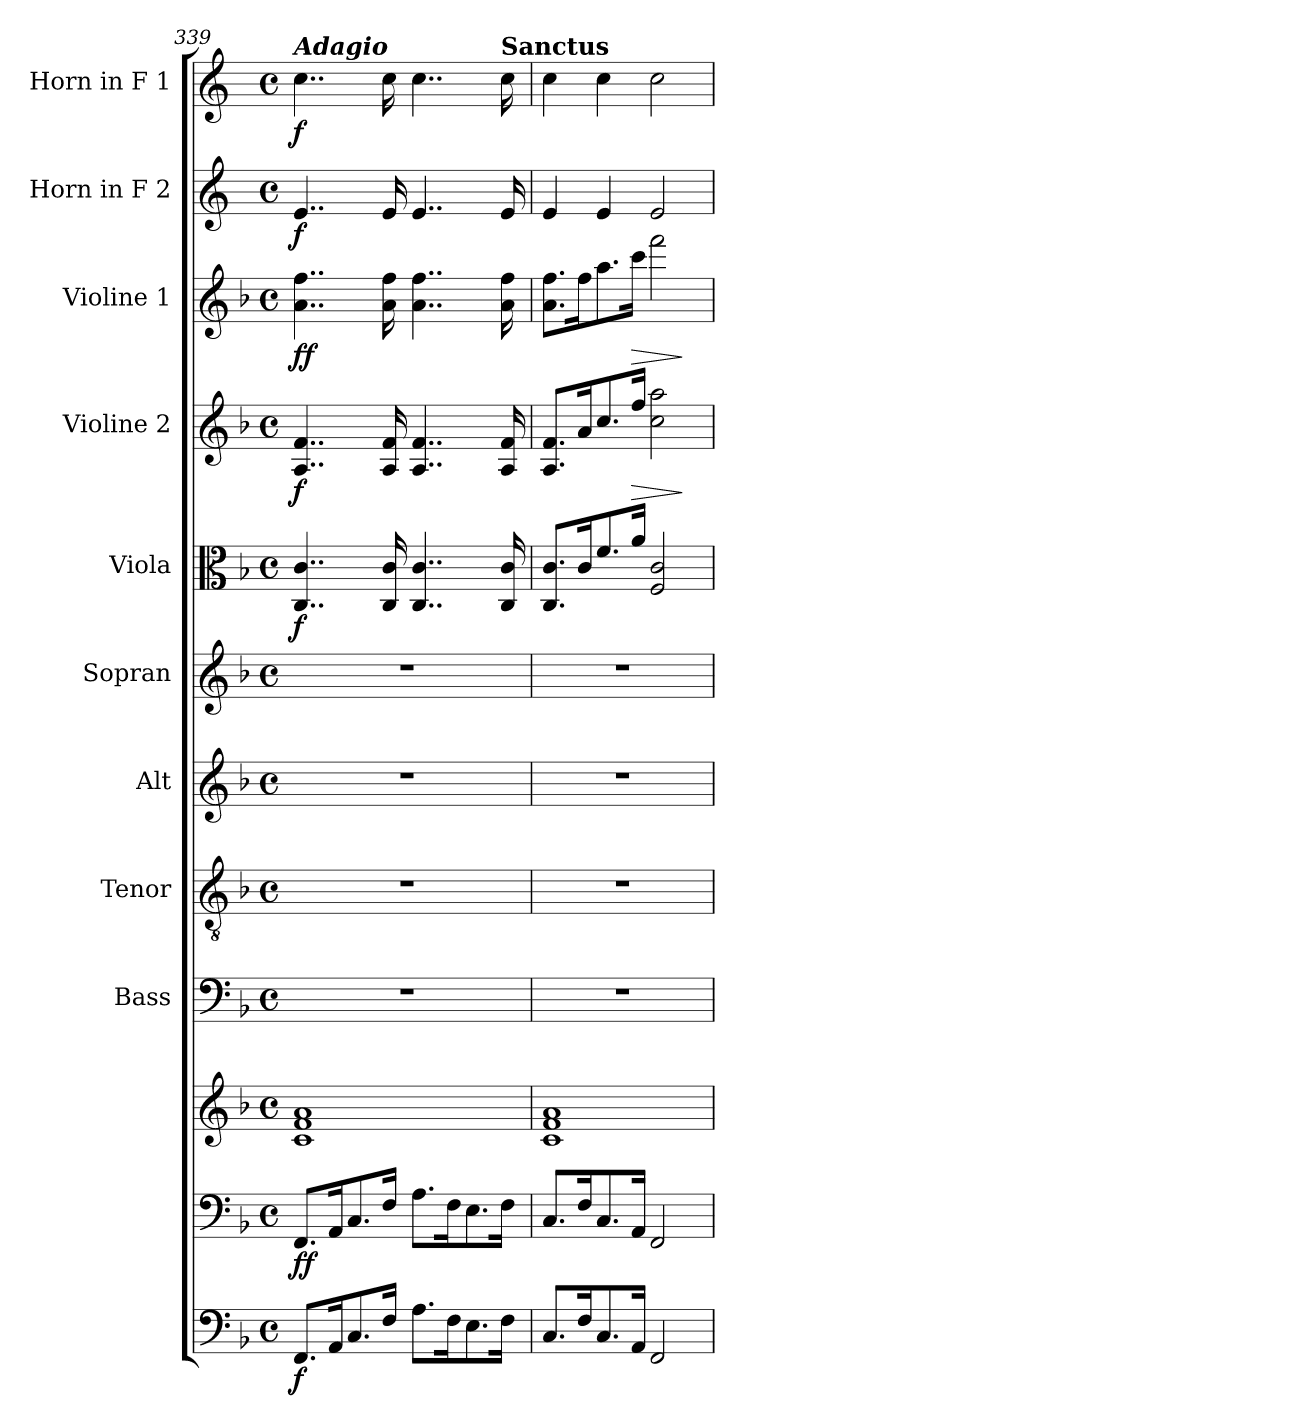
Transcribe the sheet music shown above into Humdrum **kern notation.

**kern	**dynam	**kern	**kern	**dynam	**kern	**kern	**kern	**kern	**kern	**dynam	**kern	**dynam	**kern	**dynam	**kern	**dynam	**kern	**dynam
*part11	*part11	*part10	*part10	*part10	*part9	*part8	*part7	*part6	*part5	*part5	*part4	*part4	*part3	*part3	*part2	*part2	*part1	*part1
*staff12	*staff12	*staff11	*staff10	*staff10/11	*staff9	*staff8	*staff7	*staff6	*staff5	*staff5	*staff4	*staff4	*staff3	*staff3	*staff2	*staff2	*staff1	*staff1
*	*	*	*	*	*I"Bass	*I"Tenor	*I"Alt	*I"Sopran	*I"Viola	*	*I"Violine 2	*	*I"Violine 1	*	*I"Horn in F 2	*	*I"Horn in F 1	*
*	*	*	*	*	*I'B.	*I'T.	*I'A.	*I'S.	*I'Vla.	*	*I'Vl. 2	*	*I'Vl. 1	*	*	*	*	*
!!LO:PB:g=z
*clefF4	*	*clefF4	*clefG2	*	*clefF4	*clefGv2	*clefG2	*clefG2	*clefC3	*	*clefG2	*	*clefG2	*	*clefG2	*	*clefG2	*
*ITrd4c7	*	*	*	*	*	*	*	*	*	*	*	*	*	*	*ITrd4c7	*	*ITrd4c7	*
*k[b-e-]	*	*k[b-]	*k[b-]	*	*k[b-]	*k[b-]	*k[b-]	*k[b-]	*k[b-]	*	*k[b-]	*	*k[b-]	*	*k[b-]	*	*k[b-]	*
*B-:	*	*F:	*F:	*	*F:	*F:	*F:	*F:	*F:	*	*F:	*	*F:	*	*F:	*	*F:	*
*M4/4	*	*M4/4	*M4/4	*	*M4/4	*M4/4	*M4/4	*M4/4	*M4/4	*	*M4/4	*	*M4/4	*	*M4/4	*	*M4/4	*
*met(c)	*	*met(c)	*met(c)	*	*met(c)	*met(c)	*met(c)	*met(c)	*met(c)	*	*met(c)	*	*met(c)	*	*met(c)	*	*met(c)	*
=339	=339	=339	=339	=339	=339	=339	=339	=339	=339	=339	=339	=339	=339	=339	=339	=339	=339	=339
!	!	!	!	!	!	!	!	!	!	!	!	!	!	!	!	!	!LO:TX:a:Bi:t=Adagio	!
!	!LO:DY:b	!	!	!LO:DY:b=2	!	!	!	!	!	!	!	!	!	!	!	!	!	!
!	!	!	!	!LO:DY:n=1:b	!	!	!	!	!	!LO:DY:b	!	!LO:DY:b	!	!LO:DY:b	!	!LO:DY:b	!	!LO:DY:b
8.BBB-/L	f	8.FF/L	1c 1f 1a	f f	1r	1r	1r	1r	4..C/ 4..c/	f	4..A/ 4..f/	f	4..a\ 4..ff\	ff	4..A/	f	4..f\	f
16DD/k	.	16AA/k	.	.	.	.	.	.	.	.	.	.	.	.	.	.	.	.
8.FF/	.	8.C/	.	.	.	.	.	.	.	.	.	.	.	.	.	.	.	.
16BB-/Jk	.	16F/Jk	.	.	.	.	.	.	16C/ 16c/	.	16A/ 16f/	.	16a\ 16ff\	.	16A/	.	16f\	.
8.D\L	.	8.A\L	.	.	.	.	.	.	4..C/ 4..c/	.	4..A/ 4..f/	.	4..a\ 4..ff\	.	4..A/	.	4..f\	.
16BB-\k	.	16F\k	.	.	.	.	.	.	.	.	.	.	.	.	.	.	.	.
8.AA\	.	8.E\	.	.	.	.	.	.	.	.	.	.	.	.	.	.	.	.
!	!	!	!	!	!	!	!	!	!	!	!	!	!	!	!	!	!LO:TX:a:B:t=Sanctus	!
16BB-\Jk	.	16F\Jk	.	.	.	.	.	.	16C/ 16c/	.	16A/ 16f/	.	16a\ 16ff\	.	16A/	.	16f\	.
=340	=340	=340	=340	=340	=340	=340	=340	=340	=340	=340	=340	=340	=340	=340	=340	=340	=340	=340
8.FF/L	.	8.C/L	1c 1f 1a	.	1r	1r	1r	1r	8.C/ 8.c/L	.	8.A/ 8.f/L	.	8.a\ 8.ff\L	.	4A/	.	4f\	.
16BB-/k	.	16F/k	.	.	.	.	.	.	16c/k	.	16a/k	.	16ff\k	.	.	.	.	.
8.FF/	.	8.C/	.	.	.	.	.	.	8.f/	.	8.cc/	.	8.aa\	.	4A/	.	4f\	.
!	!	!	!	!	!	!	!	!	!	!	!	!LO:HP:b	!	!LO:HP:b	!	!	!	!
16DD/Jk	.	16AA/Jk	.	.	.	.	.	.	16a/Jk	.	16ff/Jk	>	16ccc\Jk	>	.	.	.	.
2BBB-/	.	2FF/	.	.	.	.	.	.	2F/ 2c/	.	2cc\ 2aa\	.	2fff\	.	2A/	.	2f\	.
.	.	.	.	.	.	.	.	.	.	.	.	]	.	]	.	.	.	.
=	=	=	=	=	=	=	=	=	=	=	=	=	=	=	=	=	=	=
*-	*-	*-	*-	*-	*-	*-	*-	*-	*-	*-	*-	*-	*-	*-	*-	*-	*-	*-
